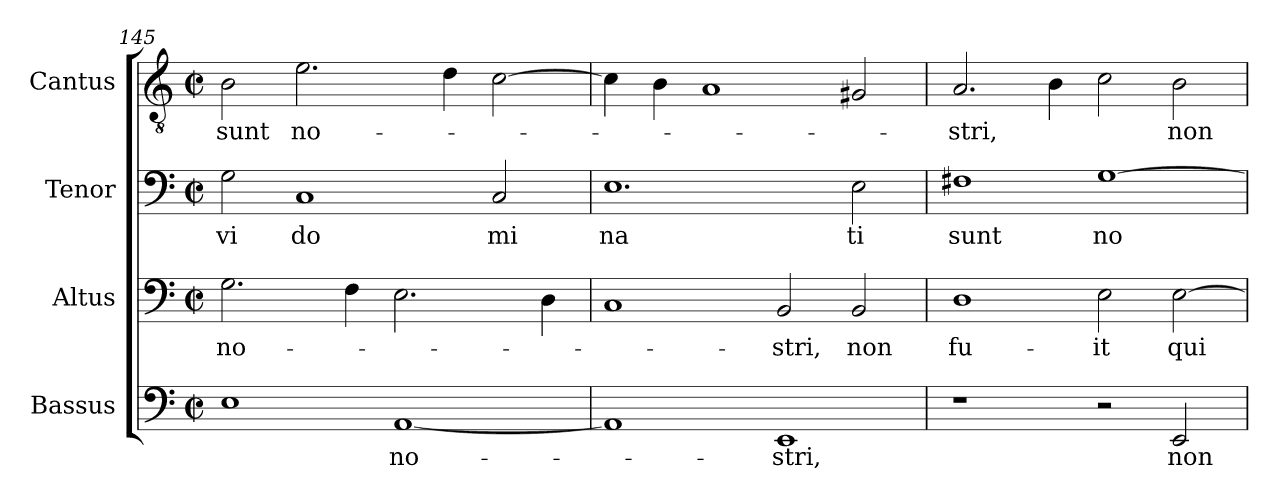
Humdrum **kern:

**kern	**text	**kern	**text	**kern	**text	**kern	**text
*part4	*part4	*part3	*part3	*part2	*part2	*part1	*part1
*staff4	*staff4	*staff3	*staff3	*staff2	*staff2	*staff1	*staff1
*I"Bassus	*	*I"Altus	*	*I"Tenor	*	*I"Cantus	*
*clefF4	*	*clefF4	*	*clefF4	*	*clefGv2	*
*	*	*	*	*	*	*k[]	*
*	*	*	*	*	*	*C:	*
*M2/2	*	*M2/2	*	*M2/2	*	*M2/2	*
*met(c|)	*	*met(c|)	*	*met(c|)	*	*met(c|)	*
=145	=145	=145	=145	=145	=145	=145	=145
!	!	!	!LO:LY:b:cj	!	!LO:LY:b:cj	!	!LO:LY:b:cj
1E	.	2.G\	no-	2G\	vi	2B\	sunt
!	!	!	!	!	!LO:LY:b:cj	!	!LO:LY:b:cj
.	.	.	.	1C	do	2.e\	no-
.	.	4F\	.	.	.	.	.
!	!LO:LY:b:cj	!	!	!	!	!	!
[<1AA	no-	2.E\	.	.	.	.	.
.	.	.	.	.	.	4d\	.
!	!	!	!	!	!LO:LY:b:cj	!	!
.	.	.	.	2C/	mi	[>2c\	.
.	.	4D\	.	.	.	.	.
=146	=146	=146	=146	=146	=146	=146	=146
!	!	!	!	!	!LO:LY:b:cj	!	!
1AA]	.	1C	.	1.E	na	4c\]	.
.	.	.	.	.	.	4B\	.
.	.	.	.	.	.	1A	.
!	!LO:LY:b:cj	!	!LO:LY:b:cj	!	!	!	!
1EE	-stri,	2BB/	-stri,	.	.	.	.
!	!	!	!LO:LY:b:cj	!	!LO:LY:b:cj	!	!
.	.	2BB/	non	2E\	ti	2G#/	.
=147	=147	=147	=147	=147	=147	=147	=147
!	!	!	!LO:LY:b:cj	!	!LO:LY:b:cj	!	!LO:LY:b
1r	.	1D	fu-	1F#X	sunt	2.A/	-stri,
.	.	.	.	.	.	4B\	.
!	!	!	!LO:LY:b:cj	!	!LO:LY:b:cj	!	!
2r	.	2E\	-it	[>1G	no	2c\	.
!	!LO:LY:b:cj	!	!LO:LY:b	!	!	!	!LO:LY:b:cj
2EE/	non	[>2E\	qui	.	.	2B\	non
=	=	=	=	=	=	=	=
*-	*-	*-	*-	*-	*-	*-	*-
